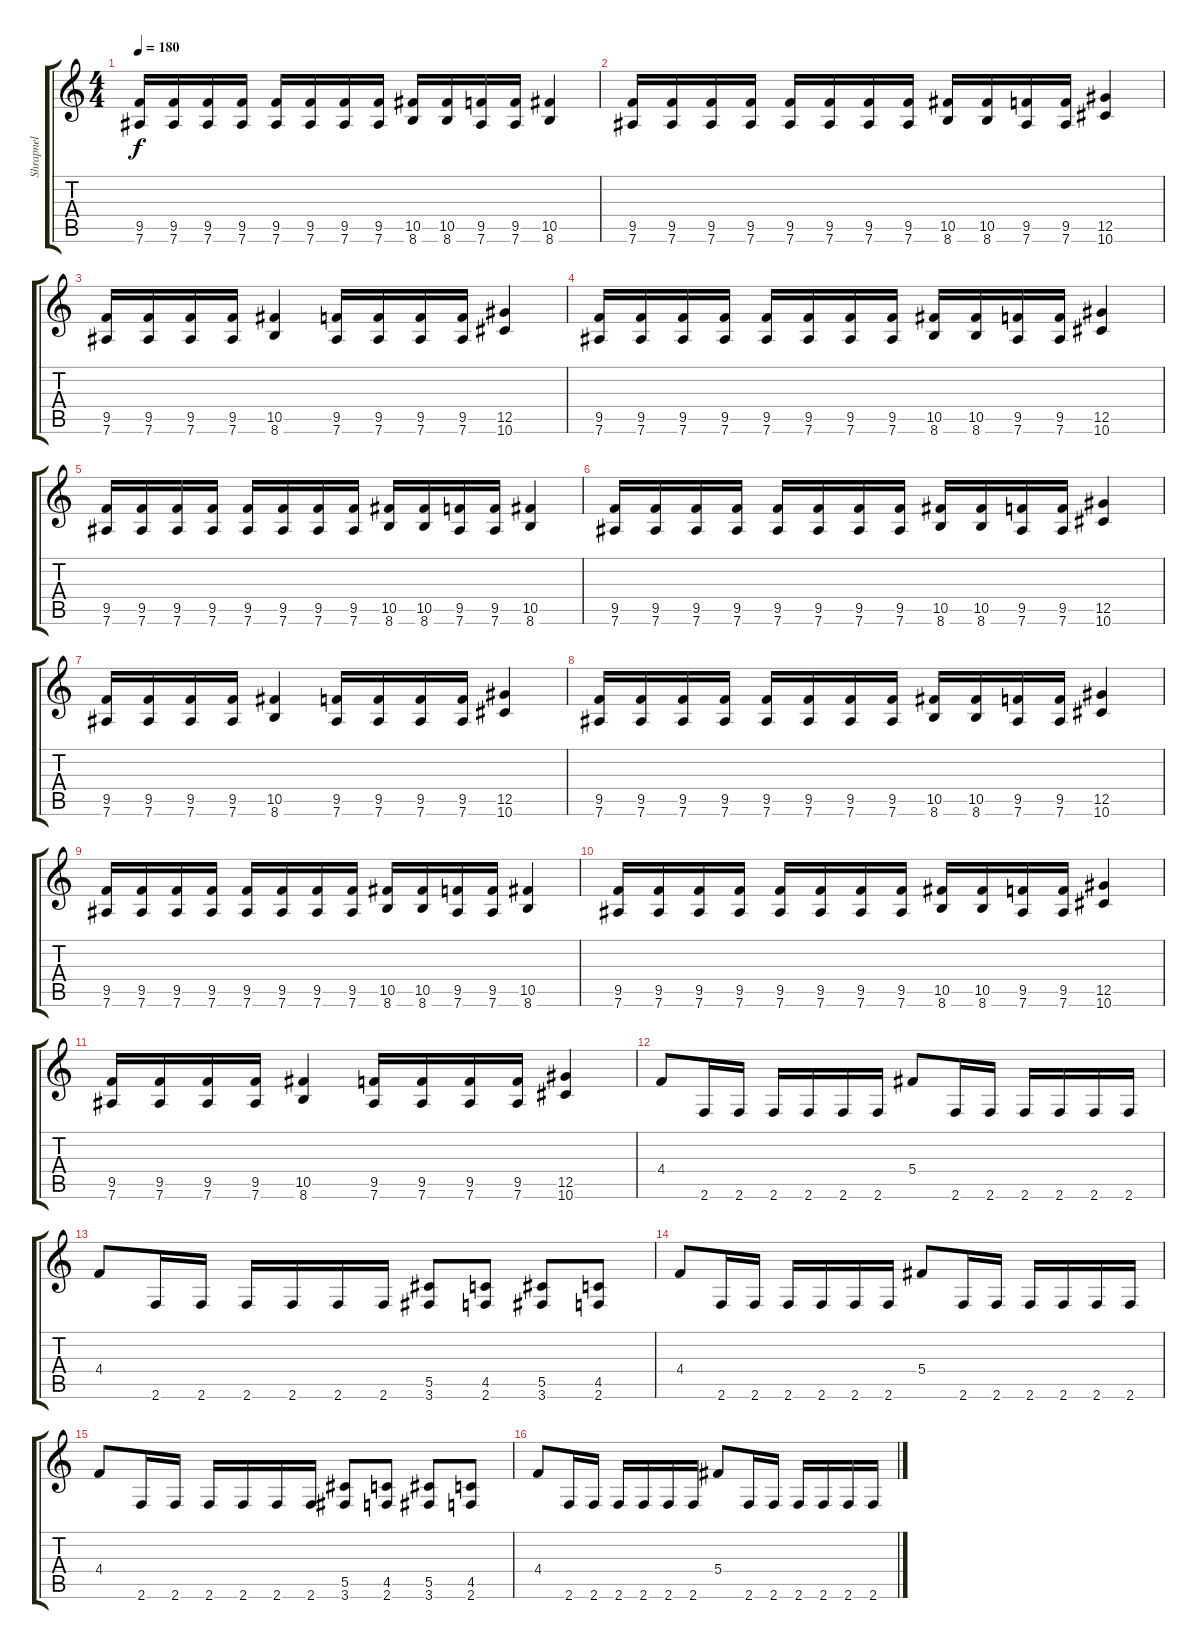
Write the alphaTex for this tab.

\track ("Shrapnel" "Shrapnel") {instrument distortionguitar}
\staff {score tabs}
\tuning (Eb4 Bb3 Gb3 Db3 Ab2 Eb2) {hide}
\ts (4 4)
\tempo 180
\clef g2
\ks c
(9.5 7.6).16{dy f} (9.5 7.6).16 (9.5 7.6).16 (9.5 7.6).16 (9.5 7.6).16 (9.5 7.6).16 (9.5 7.6).16 (9.5 7.6).16 (10.5 8.6).16 (10.5 8.6).16 (9.5 7.6).16 (9.5 7.6).16 (10.5 8.6).4 |
(9.5 7.6).16 (9.5 7.6).16 (9.5 7.6).16 (9.5 7.6).16 (9.5 7.6).16 (9.5 7.6).16 (9.5 7.6).16 (9.5 7.6).16 (10.5 8.6).16 (10.5 8.6).16 (9.5 7.6).16 (9.5 7.6).16 (12.5 10.6).4 |
(9.5 7.6).16 (9.5 7.6).16 (9.5 7.6).16 (9.5 7.6).16 (10.5 8.6).4 (9.5 7.6).16 (9.5 7.6).16 (9.5 7.6).16 (9.5 7.6).16 (12.5 10.6).4 |
(9.5 7.6).16 (9.5 7.6).16 (9.5 7.6).16 (9.5 7.6).16 (9.5 7.6).16 (9.5 7.6).16 (9.5 7.6).16 (9.5 7.6).16 (10.5 8.6).16 (10.5 8.6).16 (9.5 7.6).16 (9.5 7.6).16 (12.5 10.6).4 |
(9.5 7.6).16 (9.5 7.6).16 (9.5 7.6).16 (9.5 7.6).16 (9.5 7.6).16 (9.5 7.6).16 (9.5 7.6).16 (9.5 7.6).16 (10.5 8.6).16 (10.5 8.6).16 (9.5 7.6).16 (9.5 7.6).16 (10.5 8.6).4 |
(9.5 7.6).16 (9.5 7.6).16 (9.5 7.6).16 (9.5 7.6).16 (9.5 7.6).16 (9.5 7.6).16 (9.5 7.6).16 (9.5 7.6).16 (10.5 8.6).16 (10.5 8.6).16 (9.5 7.6).16 (9.5 7.6).16 (12.5 10.6).4 |
(9.5 7.6).16 (9.5 7.6).16 (9.5 7.6).16 (9.5 7.6).16 (10.5 8.6).4 (9.5 7.6).16 (9.5 7.6).16 (9.5 7.6).16 (9.5 7.6).16 (12.5 10.6).4 |
(9.5 7.6).16 (9.5 7.6).16 (9.5 7.6).16 (9.5 7.6).16 (9.5 7.6).16 (9.5 7.6).16 (9.5 7.6).16 (9.5 7.6).16 (10.5 8.6).16 (10.5 8.6).16 (9.5 7.6).16 (9.5 7.6).16 (12.5 10.6).4 |
(9.5 7.6).16 (9.5 7.6).16 (9.5 7.6).16 (9.5 7.6).16 (9.5 7.6).16 (9.5 7.6).16 (9.5 7.6).16 (9.5 7.6).16 (10.5 8.6).16 (10.5 8.6).16 (9.5 7.6).16 (9.5 7.6).16 (10.5 8.6).4 |
(9.5 7.6).16 (9.5 7.6).16 (9.5 7.6).16 (9.5 7.6).16 (9.5 7.6).16 (9.5 7.6).16 (9.5 7.6).16 (9.5 7.6).16 (10.5 8.6).16 (10.5 8.6).16 (9.5 7.6).16 (9.5 7.6).16 (12.5 10.6).4 |
(9.5 7.6).16 (9.5 7.6).16 (9.5 7.6).16 (9.5 7.6).16 (10.5 8.6).4 (9.5 7.6).16 (9.5 7.6).16 (9.5 7.6).16 (9.5 7.6).16 (12.5 10.6).4 |
4.4.8 2.6.16 2.6.16 2.6.16 2.6.16 2.6.16 2.6.16 5.4.8 2.6.16 2.6.16 2.6.16 2.6.16 2.6.16 2.6.16 |
4.4.8 2.6.16 2.6.16 2.6.16 2.6.16 2.6.16 2.6.16 (5.5 3.6).8 (4.5 2.6).8 (5.5 3.6).8 (4.5 2.6).8 |
4.4.8 2.6.16 2.6.16 2.6.16 2.6.16 2.6.16 2.6.16 5.4.8 2.6.16 2.6.16 2.6.16 2.6.16 2.6.16 2.6.16 |
4.4.8 2.6.16 2.6.16 2.6.16 2.6.16 2.6.16 2.6.16 (5.5 3.6).8 (4.5 2.6).8 (5.5 3.6).8 (4.5 2.6).8 |
4.4.8 2.6.16 2.6.16 2.6.16 2.6.16 2.6.16 2.6.16 5.4.8 2.6.16 2.6.16 2.6.16 2.6.16 2.6.16 2.6.16
